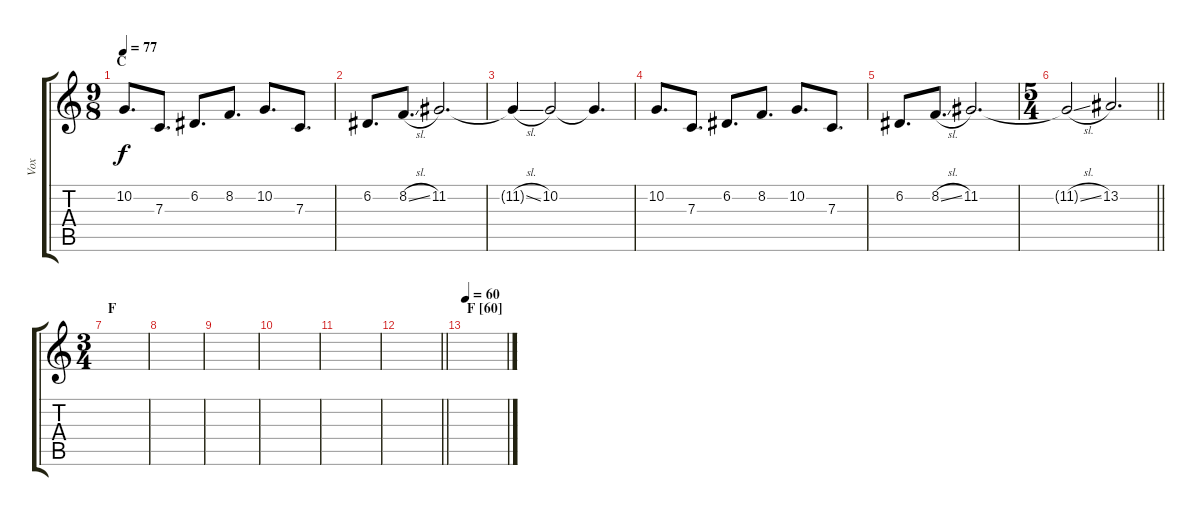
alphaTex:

\track ("Vox" "Vox") {instrument lead2sawtooth}
\staff {score tabs}
\tuning (D4 A3 F3 C3 G2 C2) {hide}
\ts (9 8)
\section ("" "C")
\tempo 77
\clef g2
\ks c
10.2.8{d dy f} 7.3.8{d} 6.2.8{d} 8.2.8{d} 10.2.8{d} 7.3.8{d} |
6.2.8{d} 8.2{sl}.8{d} 11.2.2{d} |
11.2{sl t}.4 10.2.2 10.2{t}.4{d} |
10.2.8{d} 7.3.8{d} 6.2.8{d} 8.2.8{d} 10.2.8{d} 7.3.8{d} |
6.2.8{d} 8.2{sl}.8{d} 11.2.2{d} |
\ts (5 4)
\barLineRight lightlight
11.2{sl t}.2 13.2.2{d} |
\ts (3 4)
\section ("" "F")
|
|
|
|
|
\barLineRight lightlight
|
\section ("" "F [60]")
\tempo 60
